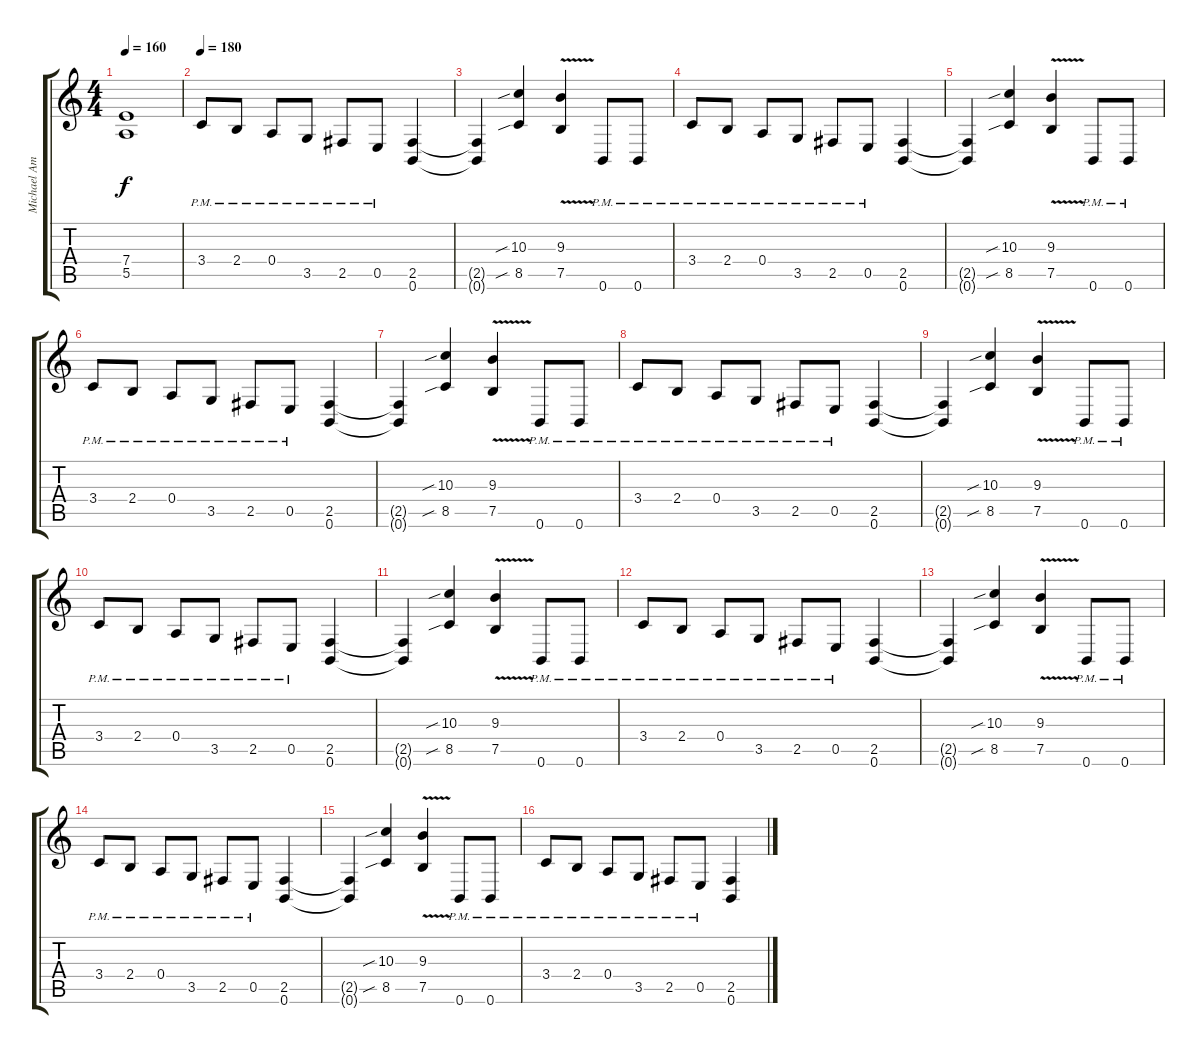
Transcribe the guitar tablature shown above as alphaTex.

\track ("Michael Amott" "Michael Am") {instrument distortionguitar}
\staff {score tabs}
\tuning (B3 Gb3 D3 A2 E2 B1) {hide}
\ts (4 4)
\tempo 160
\clef g2
\ks c
(7.4 5.5).1{dy f} |
\tempo 180
3.4{pm}.8 2.4{pm}.8 0.4{pm}.8 3.5{pm}.8 2.5{pm}.8 0.5{pm}.8 (2.5 0.6).4 |
(2.5{t} 0.6{t}).4 (10.3{sib} 8.5{sib}).4 (9.3{v} 7.5{v}).4 0.6{pm}.8 0.6{pm}.8 |
3.4{pm}.8 2.4{pm}.8 0.4{pm}.8 3.5{pm}.8 2.5{pm}.8 0.5{pm}.8 (2.5 0.6).4 |
(2.5{t} 0.6{t}).4 (10.3{sib} 8.5{sib}).4 (9.3{v} 7.5{v}).4 0.6{pm}.8 0.6{pm}.8 |
3.4{pm}.8 2.4{pm}.8 0.4{pm}.8 3.5{pm}.8 2.5{pm}.8 0.5{pm}.8 (2.5 0.6).4 |
(2.5{t} 0.6{t}).4 (10.3{sib} 8.5{sib}).4 (9.3{v} 7.5{v}).4 0.6{pm}.8 0.6{pm}.8 |
3.4{pm}.8 2.4{pm}.8 0.4{pm}.8 3.5{pm}.8 2.5{pm}.8 0.5{pm}.8 (2.5 0.6).4 |
(2.5{t} 0.6{t}).4 (10.3{sib} 8.5{sib}).4 (9.3{v} 7.5{v}).4 0.6{pm}.8 0.6{pm}.8 |
3.4{pm}.8 2.4{pm}.8 0.4{pm}.8 3.5{pm}.8 2.5{pm}.8 0.5{pm}.8 (2.5 0.6).4 |
(2.5{t} 0.6{t}).4 (10.3{sib} 8.5{sib}).4 (9.3{v} 7.5{v}).4 0.6{pm}.8 0.6{pm}.8 |
3.4{pm}.8 2.4{pm}.8 0.4{pm}.8 3.5{pm}.8 2.5{pm}.8 0.5{pm}.8 (2.5 0.6).4 |
(2.5{t} 0.6{t}).4 (10.3{sib} 8.5{sib}).4 (9.3{v} 7.5{v}).4 0.6{pm}.8 0.6{pm}.8 |
3.4{pm}.8 2.4{pm}.8 0.4{pm}.8 3.5{pm}.8 2.5{pm}.8 0.5{pm}.8 (2.5 0.6).4 |
(2.5{t} 0.6{t}).4 (10.3{sib} 8.5{sib}).4 (9.3{v} 7.5{v}).4 0.6{pm}.8 0.6{pm}.8 |
3.4{pm}.8 2.4{pm}.8 0.4{pm}.8 3.5{pm}.8 2.5{pm}.8 0.5{pm}.8 (2.5 0.6).4
